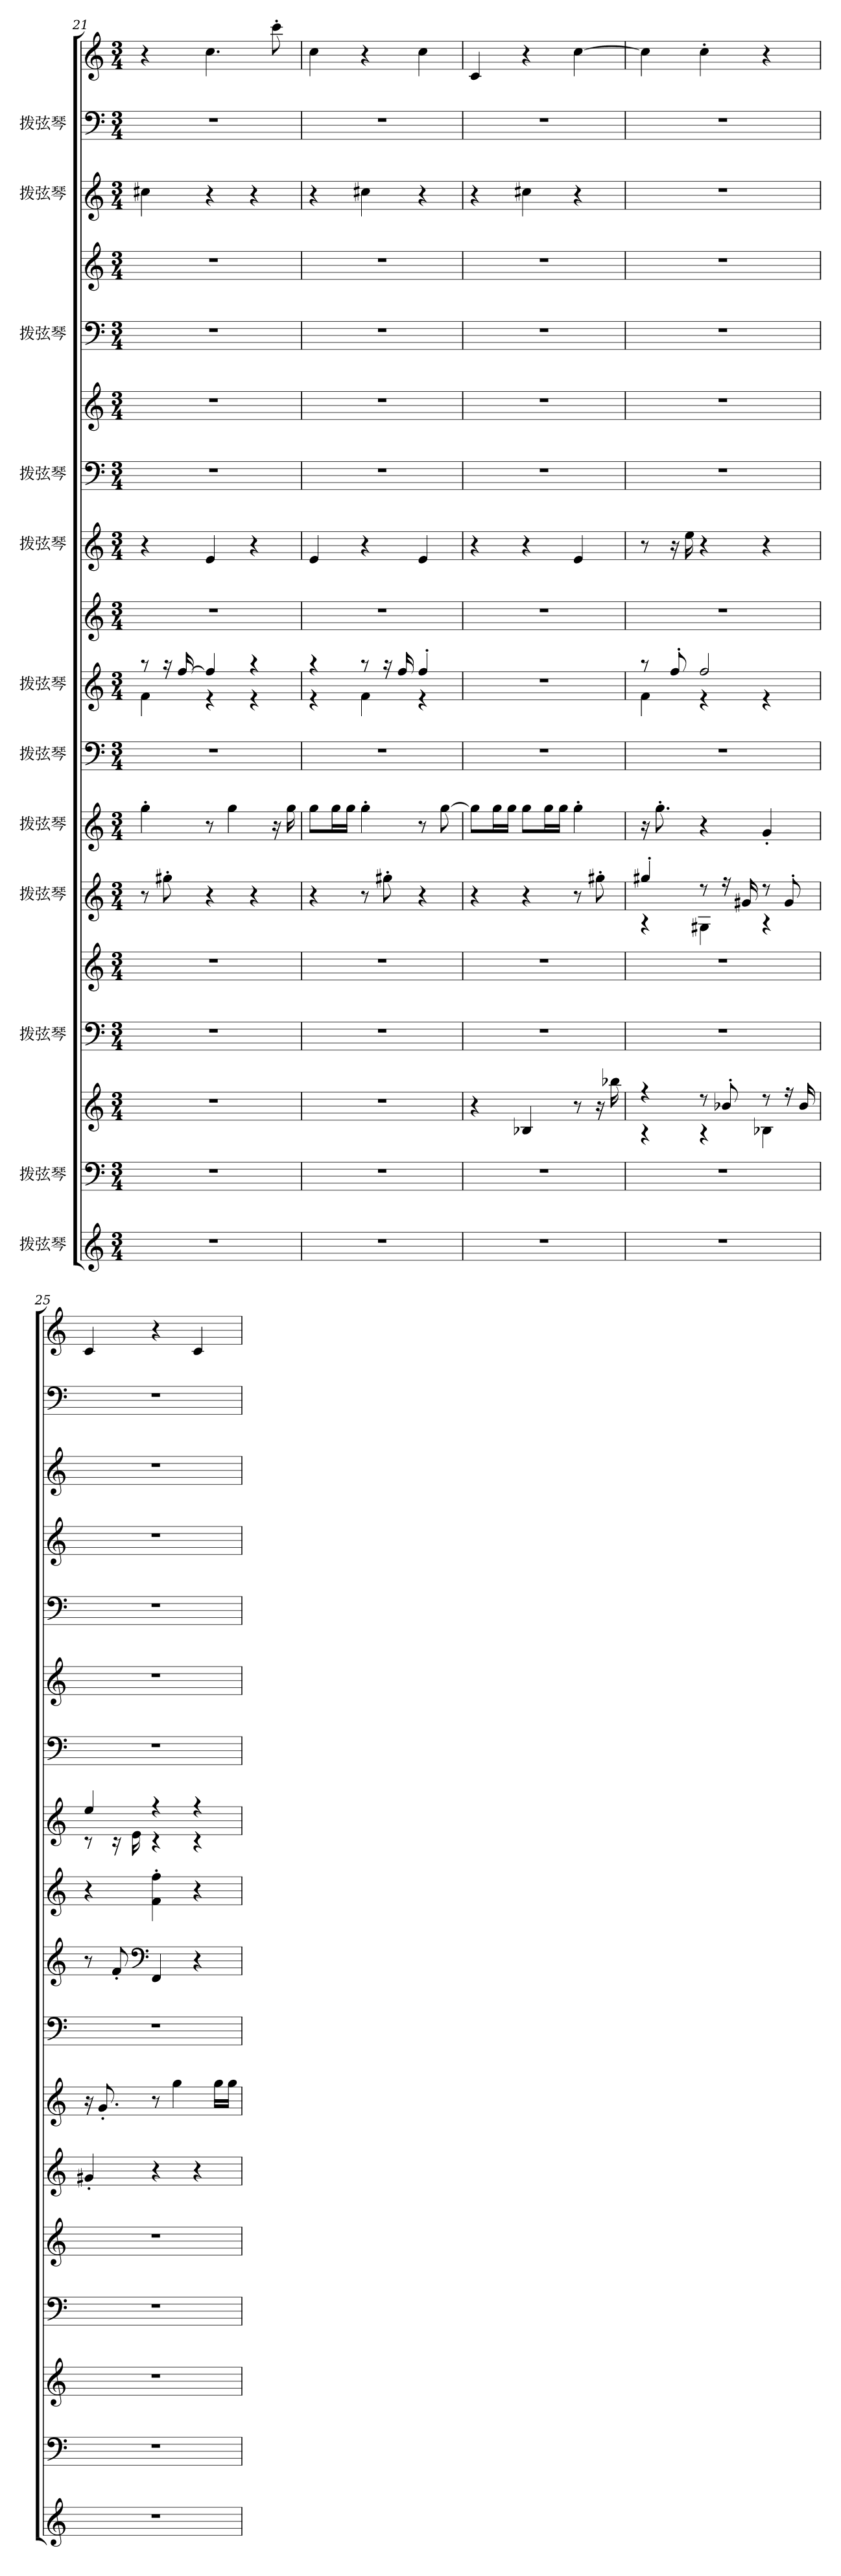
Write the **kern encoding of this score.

**kern	**kern	**kern	**kern	**kern	**kern	**kern	**kern	**kern	**kern	**kern	**kern	**kern	**kern	**kern	**kern	**kern	**kern
*part12	*part11	*part11	*part10	*part10	*part9	*part8	*part7	*part6	*part6	*part5	*part4	*part4	*part3	*part3	*part2	*part1	*part1
*staff18	*staff17	*staff16	*staff15	*staff14	*staff13	*staff12	*staff11	*staff10	*staff9	*staff8	*staff7	*staff6	*staff5	*staff4	*staff3	*staff2	*staff1
*I"拨弦琴	*I"拨弦琴	*	*I"拨弦琴	*	*I"拨弦琴	*I"拨弦琴	*I"拨弦琴	*I"拨弦琴	*	*I"拨弦琴	*I"拨弦琴	*	*I"拨弦琴	*	*I"拨弦琴	*I"拨弦琴	*
*clefG2	*clefF4	*clefG2	*clefF4	*clefG2	*clefG2	*clefG2	*clefF4	*clefG2	*clefG2	*clefG2	*clefF4	*clefG2	*clefF4	*clefG2	*clefG2	*clefF4	*clefG2
*k[]	*k[]	*k[]	*k[]	*k[]	*k[]	*k[]	*k[]	*k[]	*k[]	*k[]	*k[]	*k[]	*k[]	*k[]	*k[]	*k[]	*k[]
*M3/4	*M3/4	*M3/4	*M3/4	*M3/4	*M3/4	*M3/4	*M3/4	*M3/4	*M3/4	*M3/4	*M3/4	*M3/4	*M3/4	*M3/4	*M3/4	*M3/4	*M3/4
=21	=21	=21	=21	=21	=21	=21	=21	=21	=21	=21	=21	=21	=21	=21	=21	=21	=21
*	*	*	*	*	*	*	*	*^	*	*	*	*	*	*	*	*	*
2.r	2.r	2.r	2.r	2.r	8r	4gg'\	2.r	8r	4f\	2.r	4r	2.r	2.r	2.r	2.r	4cc#X\	2.r	4r
.	.	.	.	.	8gg#X'\	.	.	16r	.	.	.	.	.	.	.	.	.	.
.	.	.	.	.	.	.	.	[16ff/	.	.	.	.	.	.	.	.	.	.
.	.	.	.	.	4r	8r	.	4ff/]	4r	.	4e/	.	.	.	.	4r	.	4.cc\
.	.	.	.	.	.	4gg\	.	.	.	.	.	.	.	.	.	.	.	.
.	.	.	.	.	4r	.	.	4r	4r	.	4r	.	.	.	.	4r	.	.
.	.	.	.	.	.	16r	.	.	.	.	.	.	.	.	.	.	.	8ccc'\
.	.	.	.	.	.	16gg\	.	.	.	.	.	.	.	.	.	.	.	.
=22	=22	=22	=22	=22	=22	=22	=22	=22	=22	=22	=22	=22	=22	=22	=22	=22	=22	=22
2.r	2.r	2.r	2.r	2.r	4r	8gg\L	2.r	4r	4r	2.r	4e/	2.r	2.r	2.r	2.r	4r	2.r	4cc\
.	.	.	.	.	.	16gg\L	.	.	.	.	.	.	.	.	.	.	.	.
.	.	.	.	.	.	16gg\JJ	.	.	.	.	.	.	.	.	.	.	.	.
.	.	.	.	.	8r	4gg'\	.	8r	4f\	.	4r	.	.	.	.	4cc#X\	.	4r
.	.	.	.	.	8gg#X'\	.	.	16r	.	.	.	.	.	.	.	.	.	.
.	.	.	.	.	.	.	.	16ff/	.	.	.	.	.	.	.	.	.	.
.	.	.	.	.	4r	8r	.	4ff'/	4r	.	4e/	.	.	.	.	4r	.	4cc\
.	.	.	.	.	.	[8gg\	.	.	.	.	.	.	.	.	.	.	.	.
*	*	*	*	*	*	*	*	*v	*v	*	*	*	*	*	*	*	*	*
=23	=23	=23	=23	=23	=23	=23	=23	=23	=23	=23	=23	=23	=23	=23	=23	=23	=23
2.r	2.r	4r	2.r	2.r	4r	8gg\L]	2.r	2.r	2.r	4r	2.r	2.r	2.r	2.r	4r	2.r	4c/
.	.	.	.	.	.	16gg\L	.	.	.	.	.	.	.	.	.	.	.
.	.	.	.	.	.	16gg\JJ	.	.	.	.	.	.	.	.	.	.	.
.	.	4B-X/	.	.	4r	8gg\L	.	.	.	4r	.	.	.	.	4cc#X\	.	4r
.	.	.	.	.	.	16gg\L	.	.	.	.	.	.	.	.	.	.	.
.	.	.	.	.	.	16gg\JJ	.	.	.	.	.	.	.	.	.	.	.
.	.	8r	.	.	8r	4gg'\	.	.	.	4e/	.	.	.	.	4r	.	[4cc\
.	.	16r	.	.	8gg#X'\	.	.	.	.	.	.	.	.	.	.	.	.
.	.	16bb-X\	.	.	.	.	.	.	.	.	.	.	.	.	.	.	.
!!LO:PB:g=z
=24	=24	=24	=24	=24	=24	=24	=24	=24	=24	=24	=24	=24	=24	=24	=24	=24	=24
*	*	*^	*	*	*^	*	*	*^	*	*	*	*	*	*	*	*	*
2.r	2.r	4r	4r	2.r	2.r	4gg#X'/	4r	16r	2.r	8r	4f\	2.r	8r	2.r	2.r	2.r	2.r	2.r	2.r	4cc\]
.	.	.	.	.	.	.	.	8.gg'\	.	.	.	.	.	.	.	.	.	.	.	.
.	.	.	.	.	.	.	.	.	.	8ff'/	.	.	16r	.	.	.	.	.	.	.
.	.	.	.	.	.	.	.	.	.	.	.	.	16ee\	.	.	.	.	.	.	.
.	.	8r	4r	.	.	8r	4G#X\	4r	.	2ff/	4r	.	4r	.	.	.	.	.	.	4cc'\
.	.	8b-X'/	.	.	.	16r	.	.	.	.	.	.	.	.	.	.	.	.	.	.
.	.	.	.	.	.	16g#X/	.	.	.	.	.	.	.	.	.	.	.	.	.	.
.	.	8r	4B-X\	.	.	8r	4r	4g'/	.	.	4r	.	4r	.	.	.	.	.	.	4r
.	.	16r	.	.	.	8g#'/	.	.	.	.	.	.	.	.	.	.	.	.	.	.
.	.	16b-/	.	.	.	.	.	.	.	.	.	.	.	.	.	.	.	.	.	.
*	*	*v	*v	*	*	*v	*v	*	*	*v	*v	*	*	*	*	*	*	*	*	*
=25	=25	=25	=25	=25	=25	=25	=25	=25	=25	=25	=25	=25	=25	=25	=25	=25	=25
*	*	*	*	*	*	*	*	*	*	*^	*	*	*	*	*	*	*
2.r	2.r	2.r	2.r	2.r	4g#X'/	16r	2.r	8r	4r	4ee/	8r	2.r	2.r	2.r	2.r	2.r	2.r	4c/
.	.	.	.	.	.	8.g'/	.	.	.	.	.	.	.	.	.	.	.	.
.	.	.	.	.	.	.	.	8f'/	.	.	16r	.	.	.	.	.	.	.
.	.	.	.	.	.	.	.	.	.	.	16e\	.	.	.	.	.	.	.
*	*	*	*	*	*	*	*	*clefF4	*	*	*	*	*	*	*	*	*	*
.	.	.	.	.	4r	8r	.	4FF/	4f\' 4ff\'	4r	4r	.	.	.	.	.	.	4r
.	.	.	.	.	.	4gg\	.	.	.	.	.	.	.	.	.	.	.	.
.	.	.	.	.	4r	.	.	4r	4r	4r	4r	.	.	.	.	.	.	4c/
.	.	.	.	.	.	16gg\LL	.	.	.	.	.	.	.	.	.	.	.	.
.	.	.	.	.	.	16gg\JJ	.	.	.	.	.	.	.	.	.	.	.	.
*	*	*	*	*	*	*	*	*	*	*v	*v	*	*	*	*	*	*	*
=	=	=	=	=	=	=	=	=	=	=	=	=	=	=	=	=	=
*-	*-	*-	*-	*-	*-	*-	*-	*-	*-	*-	*-	*-	*-	*-	*-	*-	*-
